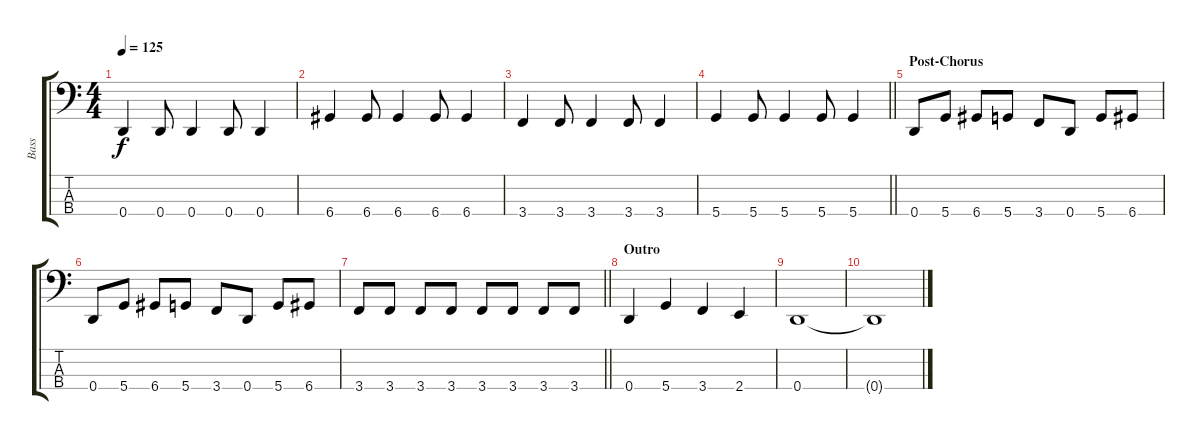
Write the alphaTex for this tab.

\track ("Bass" "Bass") {instrument electricbasspick}
\staff {score tabs}
\tuning (G2 D2 A1 D1) {hide}
\ts (4 4)
\tempo 125
\clef f4
\ks c
0.4.4{dy f} 0.4.8 0.4.4 0.4.8 0.4.4 |
6.4.4 6.4.8 6.4.4 6.4.8 6.4.4 |
3.4.4 3.4.8 3.4.4 3.4.8 3.4.4 |
\barLineRight lightlight
5.4.4 5.4.8 5.4.4 5.4.8 5.4.4 |
\section ("" "Post-Chorus")
0.4.8 5.4.8 6.4.8 5.4.8 3.4.8 0.4.8 5.4.8 6.4.8 |
0.4.8 5.4.8 6.4.8 5.4.8 3.4.8 0.4.8 5.4.8 6.4.8 |
\barLineRight lightlight
3.4.8 3.4.8 3.4.8 3.4.8 3.4.8 3.4.8 3.4.8 3.4.8 |
\section ("" "Outro")
0.4.4 5.4.4 3.4.4 2.4.4 |
0.4.1 |
0.4{t}.1
